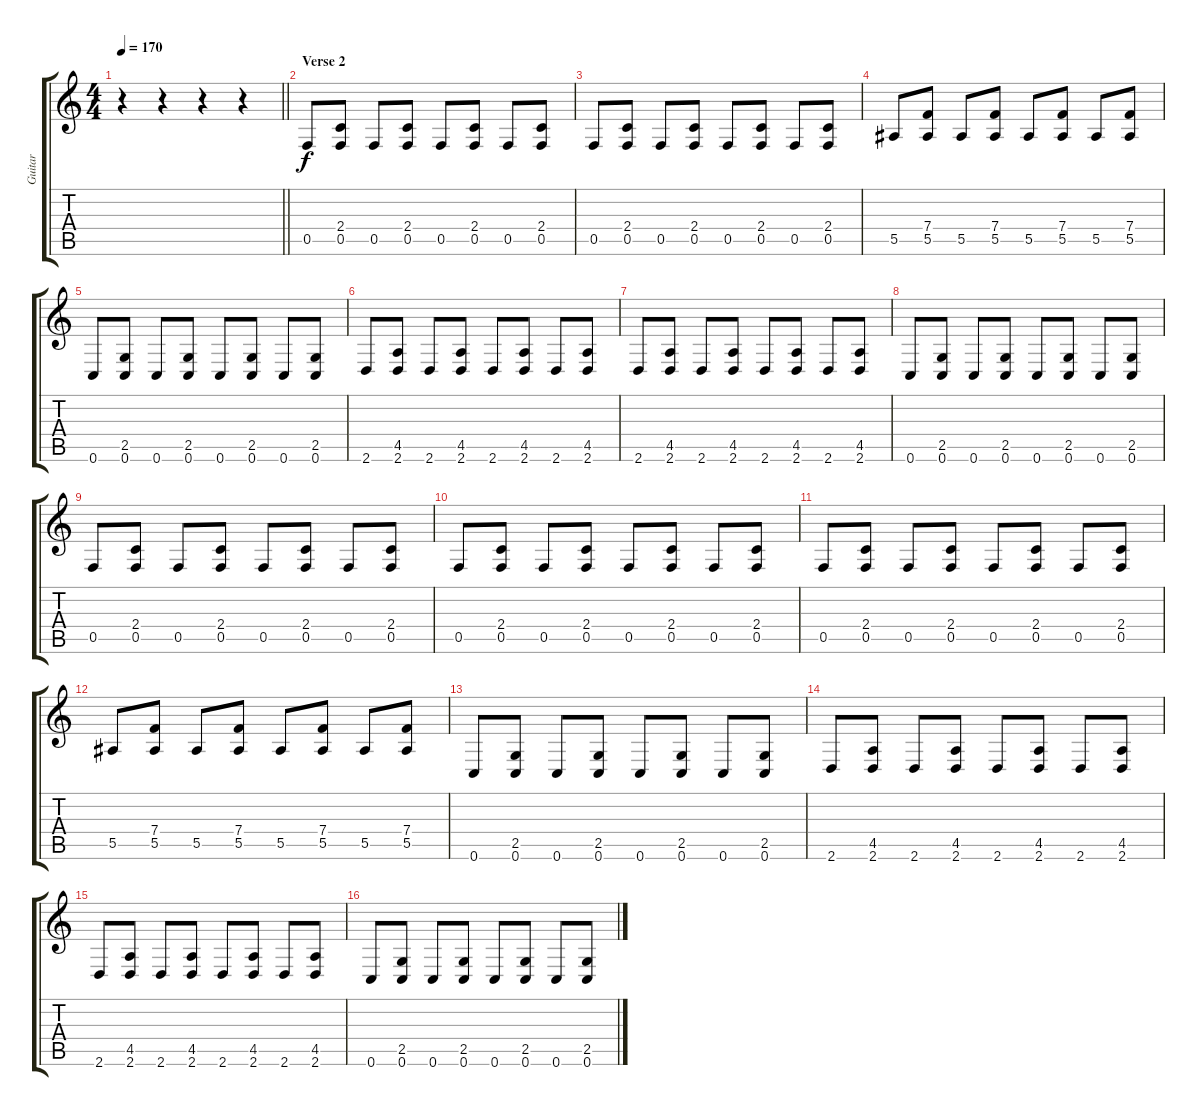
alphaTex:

\track ("Guitar" "Guitar") {instrument distortionguitar}
\staff {score tabs}
\tuning (C4 G3 Eb3 Bb2 F2 C2) {hide}
\ts (4 4)
\tempo 170
\clef g2
\barLineRight lightlight
\ks c
r.4{dy f} r.4 r.4 r.4 |
\section ("" "Verse 2")
0.5.8 (2.4 0.5).8 0.5.8 (2.4 0.5).8 0.5.8 (2.4 0.5).8 0.5.8 (2.4 0.5).8 |
0.5.8 (2.4 0.5).8 0.5.8 (2.4 0.5).8 0.5.8 (2.4 0.5).8 0.5.8 (2.4 0.5).8 |
5.5.8 (7.4 5.5).8 5.5.8 (7.4 5.5).8 5.5.8 (7.4 5.5).8 5.5.8 (7.4 5.5).8 |
0.6.8 (2.5 0.6).8 0.6.8 (2.5 0.6).8 0.6.8 (2.5 0.6).8 0.6.8 (2.5 0.6).8 |
2.6.8 (4.5 2.6).8 2.6.8 (4.5 2.6).8 2.6.8 (4.5 2.6).8 2.6.8 (4.5 2.6).8 |
2.6.8 (4.5 2.6).8 2.6.8 (4.5 2.6).8 2.6.8 (4.5 2.6).8 2.6.8 (4.5 2.6).8 |
0.6.8 (2.5 0.6).8 0.6.8 (2.5 0.6).8 0.6.8 (2.5 0.6).8 0.6.8 (2.5 0.6).8 |
0.5.8 (2.4 0.5).8 0.5.8 (2.4 0.5).8 0.5.8 (2.4 0.5).8 0.5.8 (2.4 0.5).8 |
0.5.8 (2.4 0.5).8 0.5.8 (2.4 0.5).8 0.5.8 (2.4 0.5).8 0.5.8 (2.4 0.5).8 |
0.5.8 (2.4 0.5).8 0.5.8 (2.4 0.5).8 0.5.8 (2.4 0.5).8 0.5.8 (2.4 0.5).8 |
5.5.8 (7.4 5.5).8 5.5.8 (7.4 5.5).8 5.5.8 (7.4 5.5).8 5.5.8 (7.4 5.5).8 |
0.6.8 (2.5 0.6).8 0.6.8 (2.5 0.6).8 0.6.8 (2.5 0.6).8 0.6.8 (2.5 0.6).8 |
2.6.8 (4.5 2.6).8 2.6.8 (4.5 2.6).8 2.6.8 (4.5 2.6).8 2.6.8 (4.5 2.6).8 |
2.6.8 (4.5 2.6).8 2.6.8 (4.5 2.6).8 2.6.8 (4.5 2.6).8 2.6.8 (4.5 2.6).8 |
0.6.8 (2.5 0.6).8 0.6.8 (2.5 0.6).8 0.6.8 (2.5 0.6).8 0.6.8 (2.5 0.6).8
